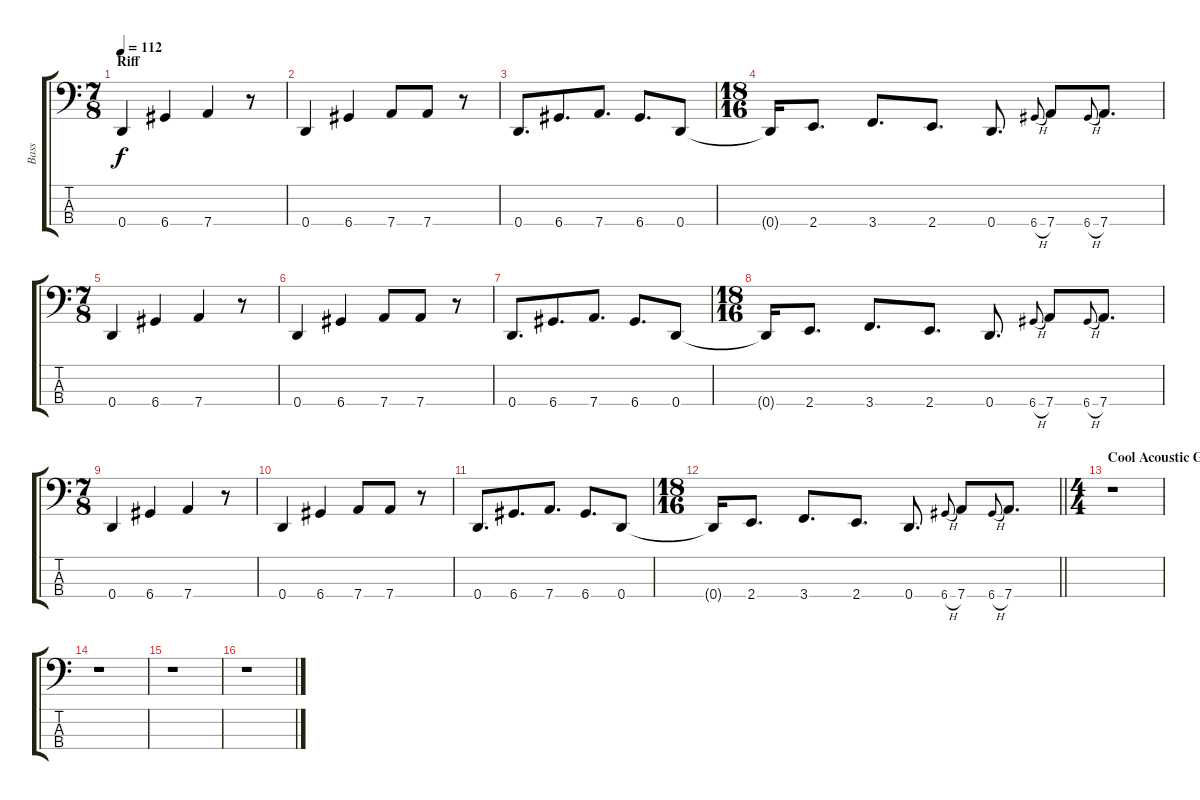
\track ("Bass" "Bass") {instrument electricbassfinger}
\staff {score tabs}
\tuning (G2 D2 A1 D1) {hide}
\ts (7 8)
\section ("" "Riff")
\tempo 112
\clef f4
\ks c
0.4.4{dy f} 6.4.4 7.4.4 r.8 |
0.4.4 6.4.4 7.4.8 7.4.8 r.8 |
0.4.8{d} 6.4.8{d} 7.4.8{d} 6.4.8{d} 0.4.8 |
\ts (18 16)
0.4{t}.16 2.4.8{d} 3.4.8{d} 2.4.8{d} 0.4.8{d} 6.4{h}.8{gr onbeat} 7.4.8 6.4{h}.8{gr onbeat} 7.4.8{d} |
\ts (7 8)
0.4.4 6.4.4 7.4.4 r.8 |
0.4.4 6.4.4 7.4.8 7.4.8 r.8 |
0.4.8{d} 6.4.8{d} 7.4.8{d} 6.4.8{d} 0.4.8 |
\ts (18 16)
0.4{t}.16 2.4.8{d} 3.4.8{d} 2.4.8{d} 0.4.8{d} 6.4{h}.8{gr onbeat} 7.4.8 6.4{h}.8{gr onbeat} 7.4.8{d} |
\ts (7 8)
0.4.4 6.4.4 7.4.4 r.8 |
0.4.4 6.4.4 7.4.8 7.4.8 r.8 |
0.4.8{d} 6.4.8{d} 7.4.8{d} 6.4.8{d} 0.4.8 |
\ts (18 16)
\barLineRight lightlight
0.4{t}.16 2.4.8{d} 3.4.8{d} 2.4.8{d} 0.4.8{d} 6.4{h}.8{gr onbeat} 7.4.8 6.4{h}.8{gr onbeat} 7.4.8{d} |
\ts (4 4)
\section ("" "Cool Acoustic Guitar Solo")
r.1 |
r.1 |
r.1 |
r.1
